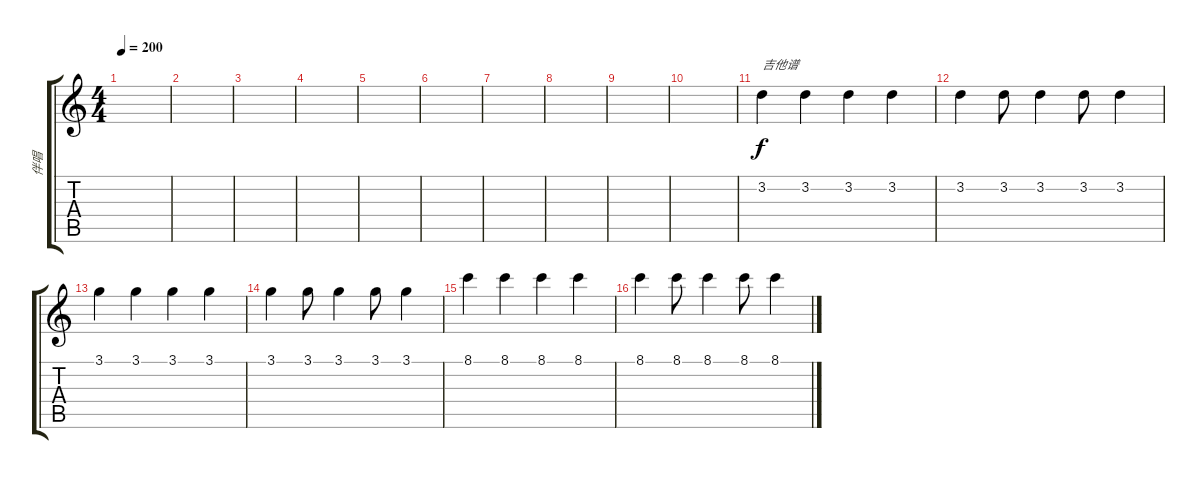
\track ("伴唱" "伴唱") {instrument distortionguitar}
\staff {score tabs}
\tuning (E4 B3 G3 D3 A2 E2) {hide}
\ts (4 4)
\tempo 200
\clef g2
\ks c
|
|
|
|
|
|
|
|
|
|
3.2.4{txt "吉他谱"} 3.2.4 3.2.4 3.2.4 |
3.2.4 3.2.8 3.2.4 3.2.8 3.2.4 |
3.1.4 3.1.4 3.1.4 3.1.4 |
3.1.4 3.1.8 3.1.4 3.1.8 3.1.4 |
8.1.4 8.1.4 8.1.4 8.1.4 |
8.1.4 8.1.8 8.1.4 8.1.8 8.1.4
